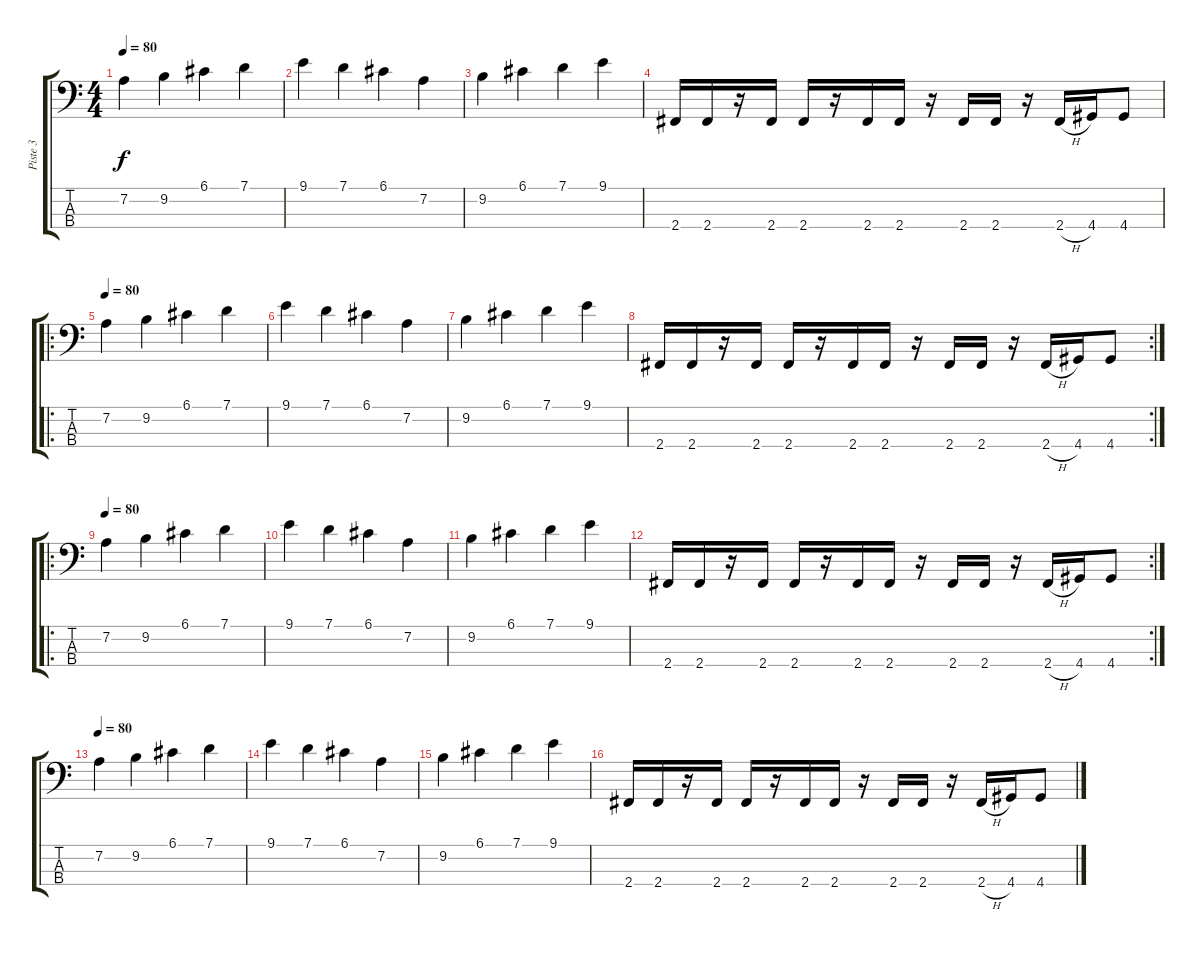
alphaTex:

\track ("Piste 3" "Piste 3") {instrument electricbassfinger}
\staff {score tabs}
\tuning (G2 D2 A1 E1) {hide}
\ts (4 4)
\tempo 80
\clef f4
\ks c
7.2.4{dy f} 9.2.4 6.1.4 7.1.4 |
9.1.4 7.1.4 6.1.4 7.2.4 |
9.2.4 6.1.4 7.1.4 9.1.4 |
2.4.16 2.4.16 r.16 2.4.16 2.4.16 r.16 2.4.16 2.4.16 r.16 2.4.16 2.4.16 r.16 2.4{h}.16 4.4.16 4.4.8 |
\ro
\tempo 80
7.2.4 9.2.4 6.1.4 7.1.4 |
9.1.4 7.1.4 6.1.4 7.2.4 |
9.2.4 6.1.4 7.1.4 9.1.4 |
\rc 2
2.4.16 2.4.16 r.16 2.4.16 2.4.16 r.16 2.4.16 2.4.16 r.16 2.4.16 2.4.16 r.16 2.4{h}.16 4.4.16 4.4.8 |
\ro
\tempo 80
7.2.4 9.2.4 6.1.4 7.1.4 |
9.1.4 7.1.4 6.1.4 7.2.4 |
9.2.4 6.1.4 7.1.4 9.1.4 |
\rc 2
2.4.16 2.4.16 r.16 2.4.16 2.4.16 r.16 2.4.16 2.4.16 r.16 2.4.16 2.4.16 r.16 2.4{h}.16 4.4.16 4.4.8 |
\tempo 80
7.2.4 9.2.4 6.1.4 7.1.4 |
9.1.4 7.1.4 6.1.4 7.2.4 |
9.2.4 6.1.4 7.1.4 9.1.4 |
2.4.16 2.4.16 r.16 2.4.16 2.4.16 r.16 2.4.16 2.4.16 r.16 2.4.16 2.4.16 r.16 2.4{h}.16 4.4.16 4.4.8
